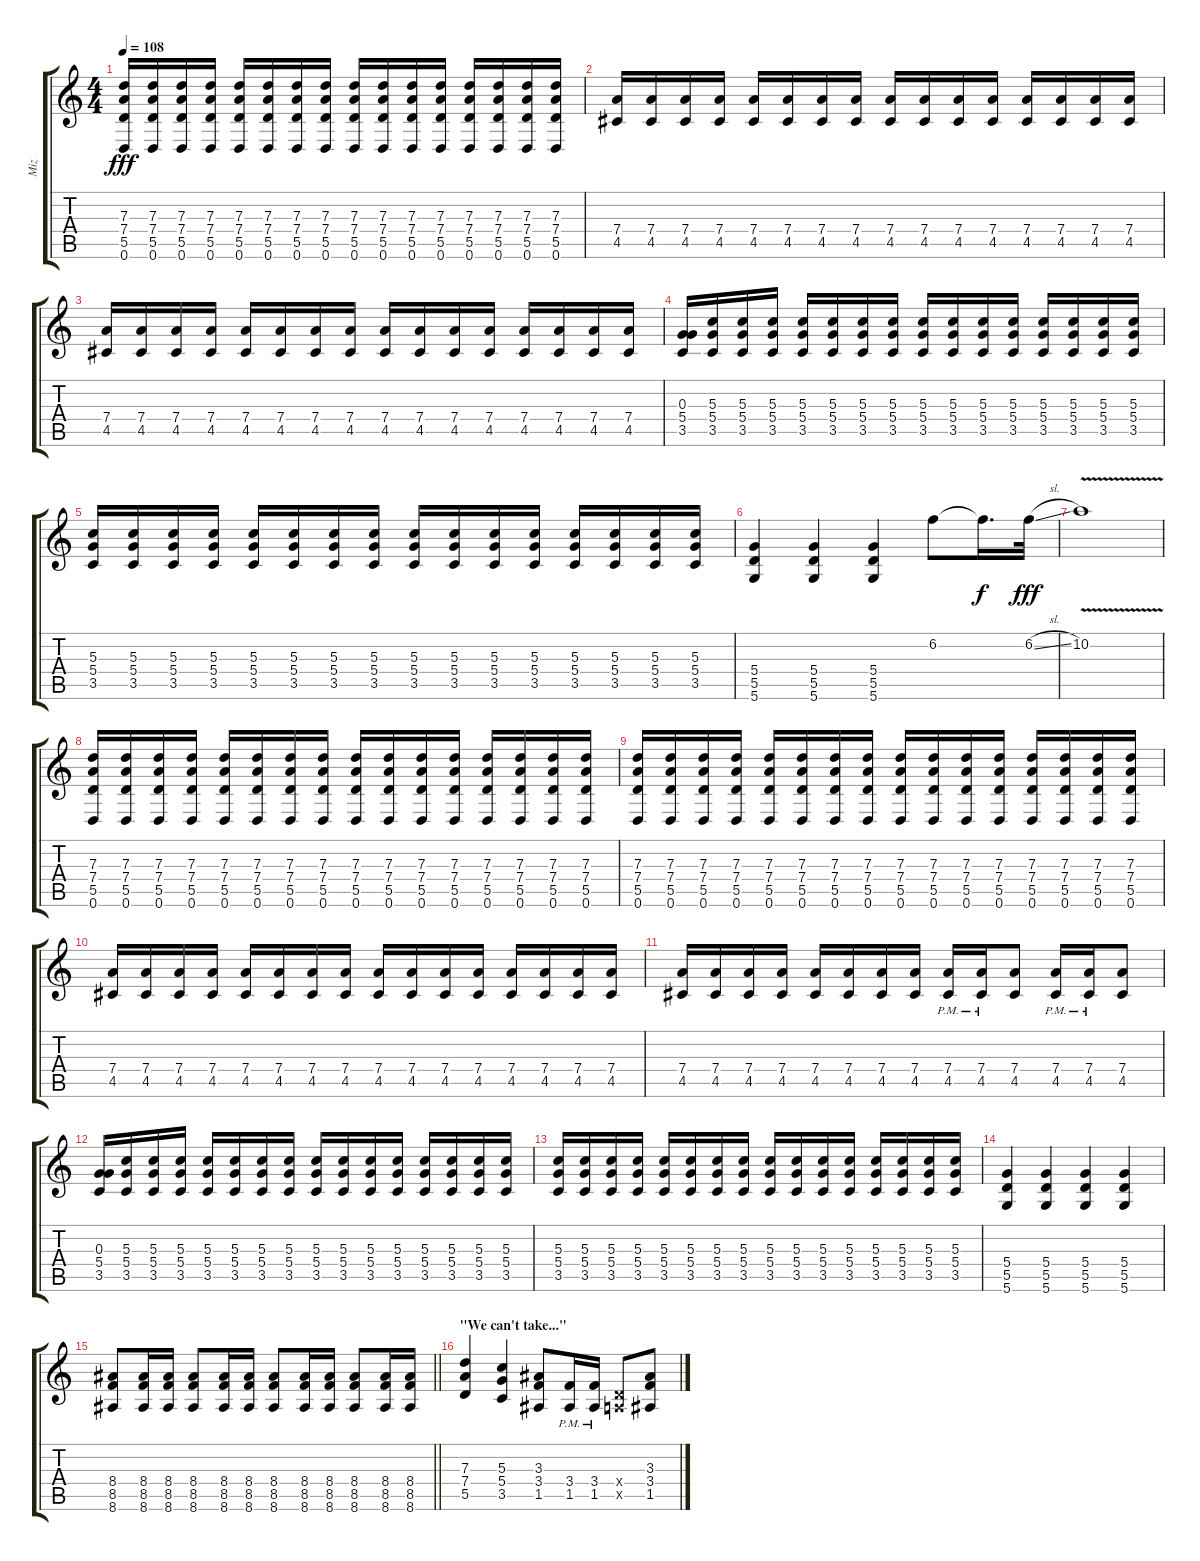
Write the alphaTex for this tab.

\track ("Miz" "Miz") {instrument overdrivenguitar}
\staff {score tabs}
\tuning (E4 B3 G3 D3 A2 D2) {hide}
\ts (4 4)
\tempo 108
\clef g2
\ks c
(7.3 7.4 5.5 0.6).16{dy fff} (7.3 7.4 5.5 0.6).16 (7.3 7.4 5.5 0.6).16 (7.3 7.4 5.5 0.6).16 (7.3 7.4 5.5 0.6).16 (7.3 7.4 5.5 0.6).16 (7.3 7.4 5.5 0.6).16 (7.3 7.4 5.5 0.6).16 (7.3 7.4 5.5 0.6).16 (7.3 7.4 5.5 0.6).16 (7.3 7.4 5.5 0.6).16 (7.3 7.4 5.5 0.6).16 (7.3 7.4 5.5 0.6).16 (7.3 7.4 5.5 0.6).16 (7.3 7.4 5.5 0.6).16 (7.3 7.4 5.5 0.6).16 |
(7.4 4.5).16 (7.4 4.5).16 (7.4 4.5).16 (7.4 4.5).16 (7.4 4.5).16 (7.4 4.5).16 (7.4 4.5).16 (7.4 4.5).16 (7.4 4.5).16 (7.4 4.5).16 (7.4 4.5).16 (7.4 4.5).16 (7.4 4.5).16 (7.4 4.5).16 (7.4 4.5).16 (7.4 4.5).16 |
(7.4 4.5).16 (7.4 4.5).16 (7.4 4.5).16 (7.4 4.5).16 (7.4 4.5).16 (7.4 4.5).16 (7.4 4.5).16 (7.4 4.5).16 (7.4 4.5).16 (7.4 4.5).16 (7.4 4.5).16 (7.4 4.5).16 (7.4 4.5).16 (7.4 4.5).16 (7.4 4.5).16 (7.4 4.5).16 |
(0.3 5.4 3.5).16 (5.3 5.4 3.5).16 (5.3 5.4 3.5).16 (5.3 5.4 3.5).16 (5.3 5.4 3.5).16 (5.3 5.4 3.5).16 (5.3 5.4 3.5).16 (5.3 5.4 3.5).16 (5.3 5.4 3.5).16 (5.3 5.4 3.5).16 (5.3 5.4 3.5).16 (5.3 5.4 3.5).16 (5.3 5.4 3.5).16 (5.3 5.4 3.5).16 (5.3 5.4 3.5).16 (5.3 5.4 3.5).16 |
(5.3 5.4 3.5).16 (5.3 5.4 3.5).16 (5.3 5.4 3.5).16 (5.3 5.4 3.5).16 (5.3 5.4 3.5).16 (5.3 5.4 3.5).16 (5.3 5.4 3.5).16 (5.3 5.4 3.5).16 (5.3 5.4 3.5).16 (5.3 5.4 3.5).16 (5.3 5.4 3.5).16 (5.3 5.4 3.5).16 (5.3 5.4 3.5).16 (5.3 5.4 3.5).16 (5.3 5.4 3.5).16 (5.3 5.4 3.5).16 |
(5.4 5.5 5.6).4 (5.4 5.5 5.6).4 (5.4 5.5 5.6).4 6.2.8 6.2{t}.16{d dy f} 6.2{sl}.32{dy fff} |
10.2{v}.1 |
(7.3 7.4 5.5 0.6).16 (7.3 7.4 5.5 0.6).16 (7.3 7.4 5.5 0.6).16 (7.3 7.4 5.5 0.6).16 (7.3 7.4 5.5 0.6).16 (7.3 7.4 5.5 0.6).16 (7.3 7.4 5.5 0.6).16 (7.3 7.4 5.5 0.6).16 (7.3 7.4 5.5 0.6).16 (7.3 7.4 5.5 0.6).16 (7.3 7.4 5.5 0.6).16 (7.3 7.4 5.5 0.6).16 (7.3 7.4 5.5 0.6).16 (7.3 7.4 5.5 0.6).16 (7.3 7.4 5.5 0.6).16 (7.3 7.4 5.5 0.6).16 |
(7.3 7.4 5.5 0.6).16 (7.3 7.4 5.5 0.6).16 (7.3 7.4 5.5 0.6).16 (7.3 7.4 5.5 0.6).16 (7.3 7.4 5.5 0.6).16 (7.3 7.4 5.5 0.6).16 (7.3 7.4 5.5 0.6).16 (7.3 7.4 5.5 0.6).16 (7.3 7.4 5.5 0.6).16 (7.3 7.4 5.5 0.6).16 (7.3 7.4 5.5 0.6).16 (7.3 7.4 5.5 0.6).16 (7.3 7.4 5.5 0.6).16 (7.3 7.4 5.5 0.6).16 (7.3 7.4 5.5 0.6).16 (7.3 7.4 5.5 0.6).16 |
(7.4 4.5).16 (7.4 4.5).16 (7.4 4.5).16 (7.4 4.5).16 (7.4 4.5).16 (7.4 4.5).16 (7.4 4.5).16 (7.4 4.5).16 (7.4 4.5).16 (7.4 4.5).16 (7.4 4.5).16 (7.4 4.5).16 (7.4 4.5).16 (7.4 4.5).16 (7.4 4.5).16 (7.4 4.5).16 |
(7.4 4.5).16 (7.4 4.5).16 (7.4 4.5).16 (7.4 4.5).16 (7.4 4.5).16 (7.4 4.5).16 (7.4 4.5).16 (7.4 4.5).16 (7.4{pm} 4.5{pm}).16 (7.4{pm} 4.5{pm}).16 (7.4 4.5).8 (7.4{pm} 4.5{pm}).16 (7.4{pm} 4.5{pm}).16 (7.4 4.5).8 |
(0.3 5.4 3.5).16 (5.3 5.4 3.5).16 (5.3 5.4 3.5).16 (5.3 5.4 3.5).16 (5.3 5.4 3.5).16 (5.3 5.4 3.5).16 (5.3 5.4 3.5).16 (5.3 5.4 3.5).16 (5.3 5.4 3.5).16 (5.3 5.4 3.5).16 (5.3 5.4 3.5).16 (5.3 5.4 3.5).16 (5.3 5.4 3.5).16 (5.3 5.4 3.5).16 (5.3 5.4 3.5).16 (5.3 5.4 3.5).16 |
(5.3 5.4 3.5).16 (5.3 5.4 3.5).16 (5.3 5.4 3.5).16 (5.3 5.4 3.5).16 (5.3 5.4 3.5).16 (5.3 5.4 3.5).16 (5.3 5.4 3.5).16 (5.3 5.4 3.5).16 (5.3 5.4 3.5).16 (5.3 5.4 3.5).16 (5.3 5.4 3.5).16 (5.3 5.4 3.5).16 (5.3 5.4 3.5).16 (5.3 5.4 3.5).16 (5.3 5.4 3.5).16 (5.3 5.4 3.5).16 |
(5.4 5.5 5.6).4 (5.4 5.5 5.6).4 (5.4 5.5 5.6).4 (5.4 5.5 5.6).4 |
\barLineRight lightlight
(8.4 8.5 8.6).8 (8.4 8.5 8.6).16 (8.4 8.5 8.6).16 (8.4 8.5 8.6).8 (8.4 8.5 8.6).16 (8.4 8.5 8.6).16 (8.4 8.5 8.6).8 (8.4 8.5 8.6).16 (8.4 8.5 8.6).16 (8.4 8.5 8.6).8 (8.4 8.5 8.6).16 (8.4 8.5 8.6).16 |
\section ("" "\"We can't take...\"")
(7.3 7.4 5.5).4 (5.3 5.4 3.5).4 (3.3 3.4 1.5).8 (3.4{pm} 1.5{pm}).16 (3.4{pm} 1.5{pm}).16 (0.4{x} 0.5{x}).8 (3.3 3.4 1.5).8
